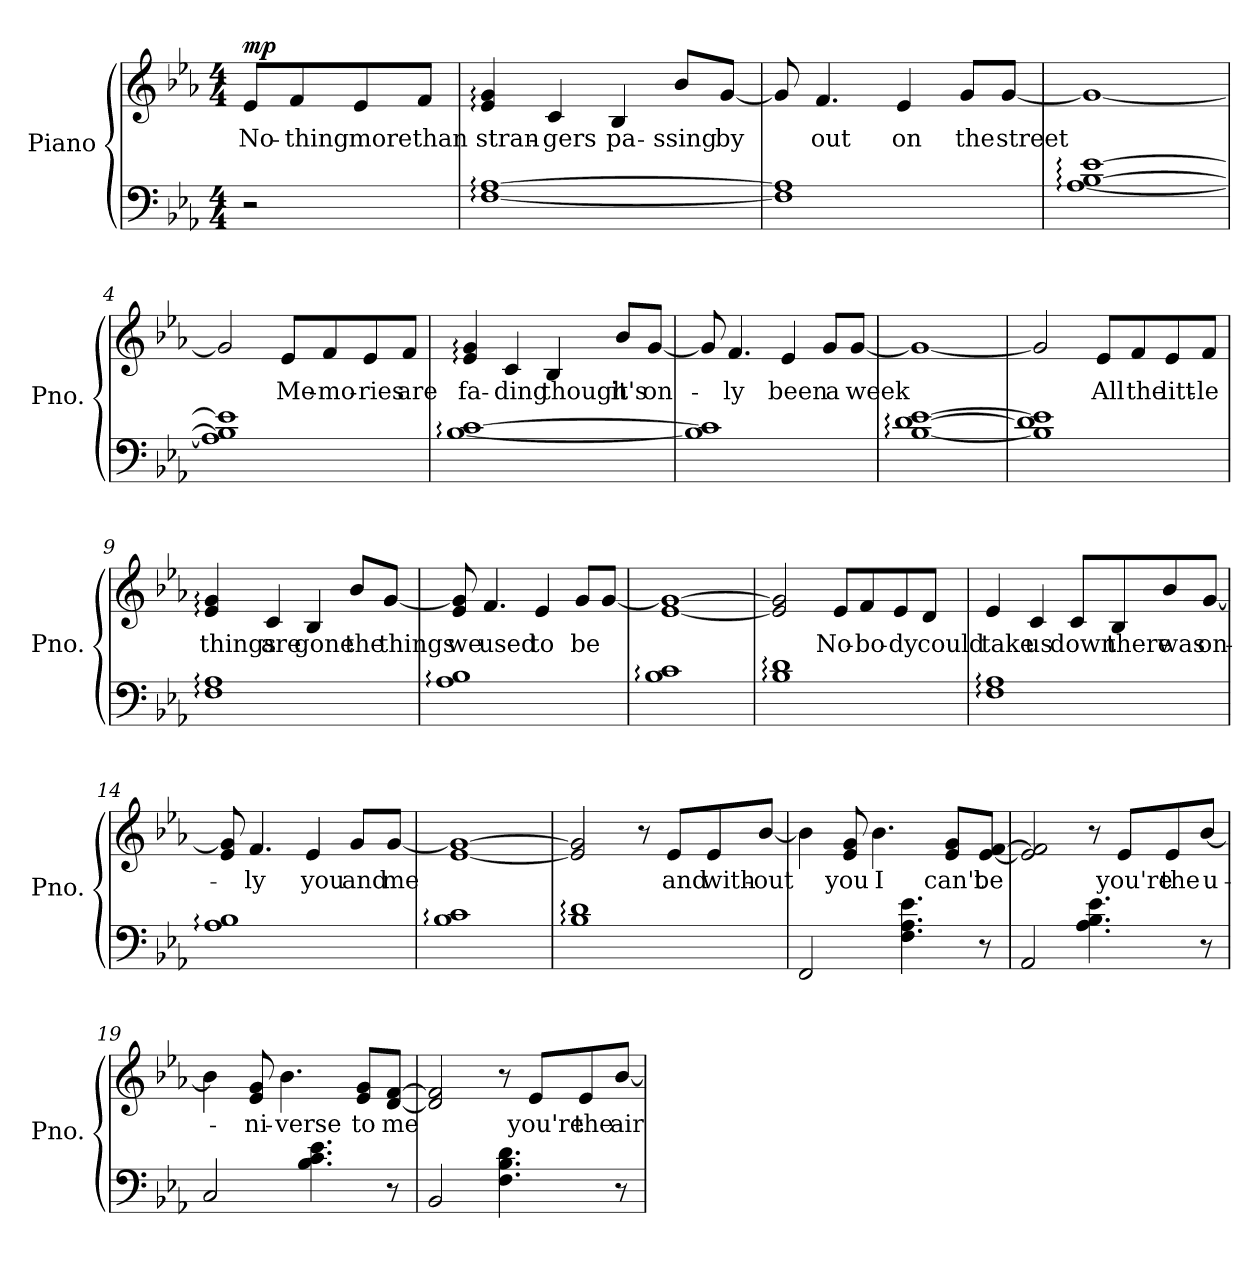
**kern	**kern	**text	**dynam
*part1	*part1	*part1	*part1
*staff2	*staff1	*staff1	*staff1/2
*I"Piano	*	*	*
*I'Pno.	*	*	*
*clefF4	*clefG2	*	*
*k[b-e-a-]	*k[b-e-a-]	*	*
*M4/4	*M4/4	*	*
*MM130	*MM130	*	*
=	=	=	=
!	!	!LO:LY:b	!LO:DY:b
2r	8e-/L	No-	mp
!	!	!LO:LY:b	!
.	8f/	-thing	.
!	!	!LO:LY:b	!
.	8e-/	more	.
!	!	!LO:LY:b	!
.	8f/J	than	.
=1	=1	=1	=1
!	!	!LO:LY:b	!
[1F: [1A-:	4e-/: 4g/:	stran-	.
!	!	!LO:LY:b	!
.	4c/	-gers	.
!	!	!LO:LY:b	!
.	4B-/	pa-	.
!	!	!LO:LY:b	!
.	8b-/L	-ssing	.
!	!	!LO:LY:b	!
.	[8g/J	by	.
=2	=2	=2	=2
1F] 1A-]	8g/]	.	.
!	!	!LO:LY:b	!
.	4.f/	out	.
!	!	!LO:LY:b	!
.	4e-/	on	.
!	!	!LO:LY:b	!
.	8g/L	the	.
!	!	!LO:LY:b	!
.	[8g/J	street	.
=3	=3	=3	=3
[1A-: [1B-: [1e-:	1g_	.	.
!!LO:LB:g=z
=4	=4	=4	=4
1A-] 1B-] 1e-]	2g/]	.	.
!	!	!LO:LY:b	!
.	8e-/L	Me-	.
!	!	!LO:LY:b	!
.	8f/	-mo-	.
!	!	!LO:LY:b	!
.	8e-/	-ries	.
!	!	!LO:LY:b	!
.	8f/J	are	.
=5	=5	=5	=5
!	!	!LO:LY:b	!
[1B-: [1c:	4e-/: 4g/:	fa-	.
!	!	!LO:LY:b	!
.	4c/	-ding	.
!	!	!LO:LY:b	!
.	4B-/	though	.
!	!	!LO:LY:b	!
.	8b-/L	it's	.
!	!	!LO:LY:b	!
.	[8g/J	on-	.
=6	=6	=6	=6
1B-] 1c]	8g/]	.	.
!	!	!LO:LY:b	!
.	4.f/	-ly	.
!	!	!LO:LY:b	!
.	4e-/	been	.
!	!	!LO:LY:b	!
.	8g/L	a	.
!	!	!LO:LY:b	!
.	[8g/J	week	.
=7	=7	=7	=7
[1B-: [1d: [1e-:	1g_	.	.
!!LO:LB:g=z
=8	=8	=8	=8
1B-] 1d] 1e-]	2g/]	.	.
!	!	!LO:LY:b	!
.	8e-/L	All	.
!	!	!LO:LY:b	!
.	8f/	the	.
!	!	!LO:LY:b	!
.	8e-/	litt-	.
!	!	!LO:LY:b	!
.	8f/J	-le	.
=9	=9	=9	=9
!	!	!LO:LY:b	!
1F: 1A-:	4e-/: 4g/:	things	.
!	!	!LO:LY:b	!
.	4c/	are	.
!	!	!LO:LY:b	!
.	4B-/	gone	.
!	!	!LO:LY:b	!
.	8b-/L	the	.
!	!	!LO:LY:b	!
.	[8g/J	things	.
=10	=10	=10	=10
!	!	!LO:LY:b	!
1A-: 1B-:	8e-/ 8g/]	we	.
!	!	!LO:LY:b	!
.	4.f/	used	.
!	!	!LO:LY:b	!
.	4e-/	to	.
!	!	!LO:LY:b	!
.	8g/L	be	.
.	[8g/J	.	.
=11	=11	=11	=11
1B-: 1c:	[1e- 1g_	.	.
!!LO:LB:g=z
=12	=12	=12	=12
1B-: 1d:	2e-/] 2g/]	.	.
!	!	!LO:LY:b	!
.	8e-/L	No-	.
!	!	!LO:LY:b	!
.	8f/	-bo-	.
!	!	!LO:LY:b	!
.	8e-/	-dy	.
!	!	!LO:LY:b	!
.	8d/J	could	.
=13	=13	=13	=13
!	!	!LO:LY:b	!
1F: 1A-:	4e-/	take	.
!	!	!LO:LY:b	!
.	4c/	us	.
!	!	!LO:LY:b	!
.	8c/L	down	.
!	!	!LO:LY:b	!
.	8B-/	there	.
!	!	!LO:LY:b	!
.	8b-/	was	.
!	!	!LO:LY:b	!
.	[8g/J	on-	.
=14	=14	=14	=14
1A-: 1B-:	8e-/ 8g/]	.	.
!	!	!LO:LY:b	!
.	4.f/	-ly	.
!	!	!LO:LY:b	!
.	4e-/	you	.
!	!	!LO:LY:b	!
.	8g/L	and	.
!	!	!LO:LY:b	!
.	[8g/J	me	.
=15	=15	=15	=15
1B-: 1c:	[1e- 1g_	.	.
!!LO:LB:g=z
=16	=16	=16	=16
1B-: 1d:	2e-/] 2g/]	.	.
.	8r	.	.
!	!	!LO:LY:b	!
.	8e-/L	and	.
!	!	!LO:LY:b	!
.	8e-/	with-	.
!	!	!LO:LY:b	!
.	[8b-/J	-out	.
=17	=17	=17	=17
2FF/	4b-\]	.	.
!	!	!LO:LY:b	!
.	8e-/ 8g/	you	.
!	!	!LO:LY:b	!
.	4.b-\	I	.
4.F\ 4.A-\ 4.e-\	.	.	.
!	!	!LO:LY:b	!
.	8e-/ 8g/L	can't	.
!	!	!LO:LY:b	!
8r	[8e-/ [8f/J	be	.
=18	=18	=18	=18
2AA-/	2e-/] 2f/]	.	.
4.A-\ 4.B-\ 4.e-\	8r	.	.
!	!	!LO:LY:b	!
.	8e-/L	you're	.
!	!	!LO:LY:b	!
.	8e-/	the	.
!	!	!LO:LY:b	!
8r	[8b-/J	u-	.
=19	=19	=19	=19
2C/	4b-\]	.	.
!	!	!LO:LY:b	!
.	8e-/ 8g/	-ni-	.
!	!	!LO:LY:b	!
.	4.b-\	-verse	.
4.B-\ 4.c\ 4.e-\	.	.	.
!	!	!LO:LY:b	!
.	8e-/ 8g/L	to	.
!	!	!LO:LY:b	!
8r	[8d/ [8f/J	me	.
!!LO:PB:g=z
=20	=20	=20	=20
2BB-/	2d/] 2f/]	.	.
4.F\ 4.B-\ 4.d\	8r	.	.
!	!	!LO:LY:b	!
.	8e-/L	you're	.
!	!	!LO:LY:b	!
.	8e-/	the	.
!	!	!LO:LY:b	!
8r	[8b-/J	air	.
=	=	=	=
*-	*-	*-	*-
